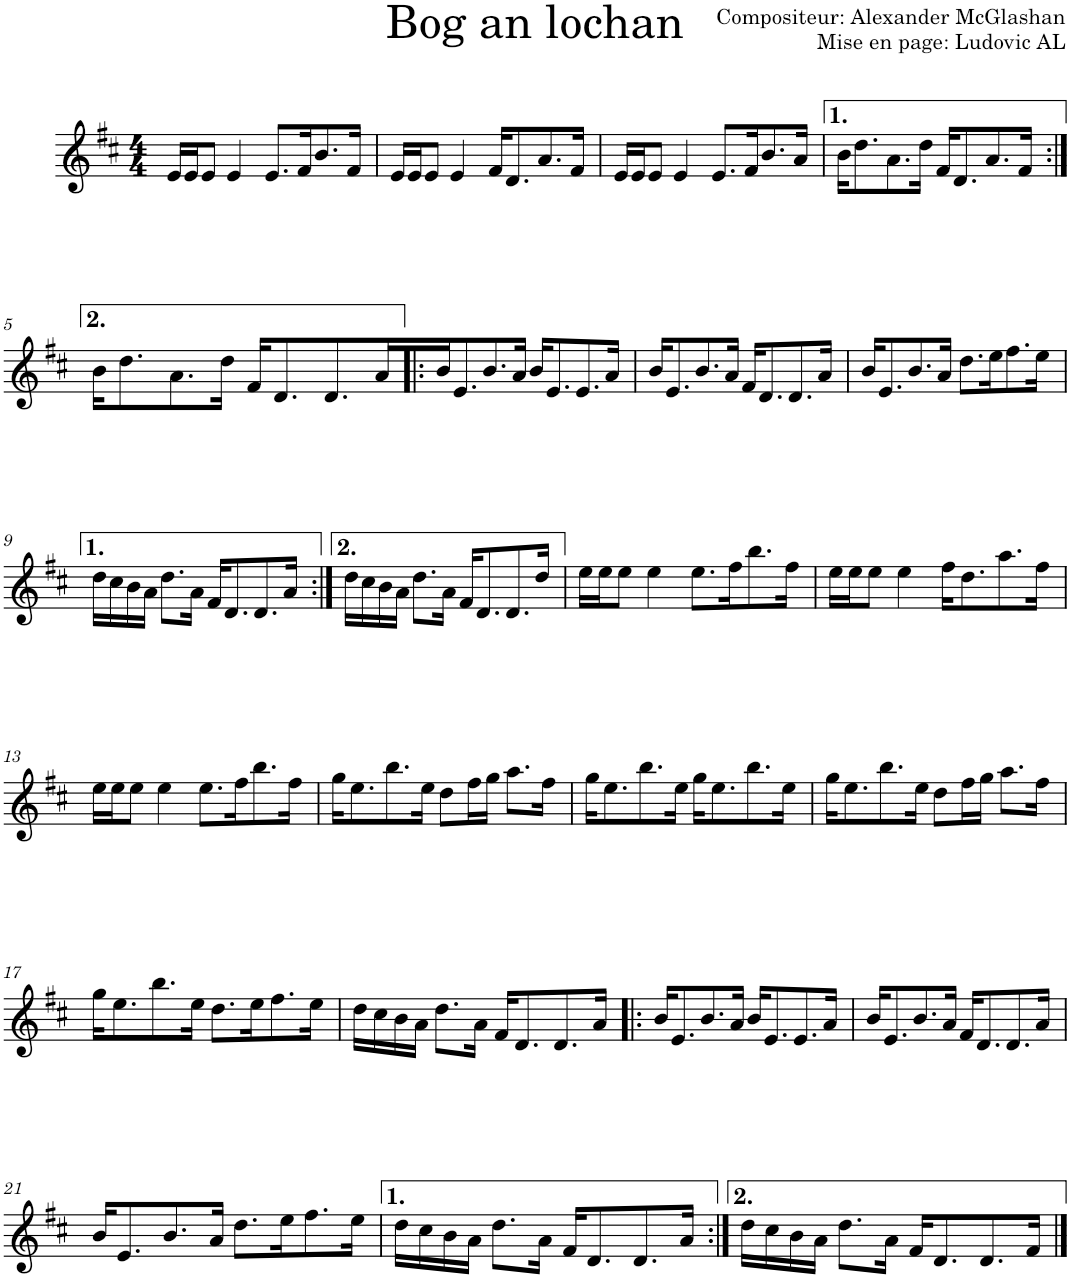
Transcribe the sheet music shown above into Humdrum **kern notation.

**kern
*part1
*staff1
*I"Violon
*I'Vln.
*clefG2
*k[f#c#]
*M4/4
=1
16e/LL
16e/J
8e/J
4e/
8.e/L
16f#/K
8.b/
16f#/Jk
=2
16e/LL
16e/J
8e/J
4e/
16f#/KL
8.d/
8.a/
16f#/Jk
=3
16e/LL
16e/J
8e/J
4e/
8.e/L
16f#/K
8.b/
16a/Jk
=4
16b\KL
8.dd\
8.a\
16dd\Jk
16f#/KL
8.d/
8.a/
16f#/Jk
!!LO:LB:g=z
=5:|!
16b\KL
8.dd\
8.a\
16dd\Jk
16f#/KL
8.d/
8.d/
16a/L
=6!|:
16b/J
8.e/
8.b/
16a/Jk
16b/KL
8.e/
8.e/
16a/Jk
=7
16b/KL
8.e/
8.b/
16a/Jk
16f#/KL
8.d/
8.d/
16a/Jk
=8
16b/KL
8.e/
8.b/
16a/Jk
8.dd\L
16ee\K
8.ff#\
16ee\Jk
!!LO:LB:g=z
=9
16dd\LL
16cc#\
16b\
16a\JJ
8.dd\L
16a\Jk
16f#/KL
8.d/
8.d/
16a/Jk
=10:|!
16dd\LL
16cc#\
16b\
16a\JJ
8.dd\L
16a\Jk
16f#/KL
8.d/
8.d/
16dd/Jk
=11
16ee\LL
16ee\J
8ee\J
4ee\
8.ee\L
16ff#\K
8.bb\
16ff#\Jk
=12
16ee\LL
16ee\J
8ee\J
4ee\
16ff#\KL
8.dd\
8.aa\
16ff#\Jk
!!LO:LB:g=z
=13
16ee\LL
16ee\J
8ee\J
4ee\
8.ee\L
16ff#\K
8.bb\
16ff#\Jk
=14
16gg\KL
8.ee\
8.bb\
16ee\Jk
8dd\L
16ff#\L
16gg\JJ
8.aa\L
16ff#\Jk
=15
16gg\KL
8.ee\
8.bb\
16ee\Jk
16gg\KL
8.ee\
8.bb\
16ee\Jk
=16
16gg\KL
8.ee\
8.bb\
16ee\Jk
8dd\L
16ff#\L
16gg\JJ
8.aa\L
16ff#\Jk
!!LO:LB:g=z
=17
16gg\KL
8.ee\
8.bb\
16ee\Jk
8.dd\L
16ee\K
8.ff#\
16ee\Jk
=18
16dd\LL
16cc#\
16b\
16a\JJ
8.dd\L
16a\Jk
16f#/KL
8.d/
8.d/
16a/Jk
=19!|:
16b/KL
8.e/
8.b/
16a/Jk
16b/KL
8.e/
8.e/
16a/Jk
=20
16b/KL
8.e/
8.b/
16a/Jk
16f#/KL
8.d/
8.d/
16a/Jk
!!LO:LB:g=z
=21
16b/KL
8.e/
8.b/
16a/Jk
8.dd\L
16ee\K
8.ff#\
16ee\Jk
=22
16dd\LL
16cc#\
16b\
16a\JJ
8.dd\L
16a\Jk
16f#/KL
8.d/
8.d/
16a/Jk
=23:|!
16dd\LL
16cc#\
16b\
16a\JJ
8.dd\L
16a\Jk
16f#/KL
8.d/
8.d/
16f#/Jk
==
*-
